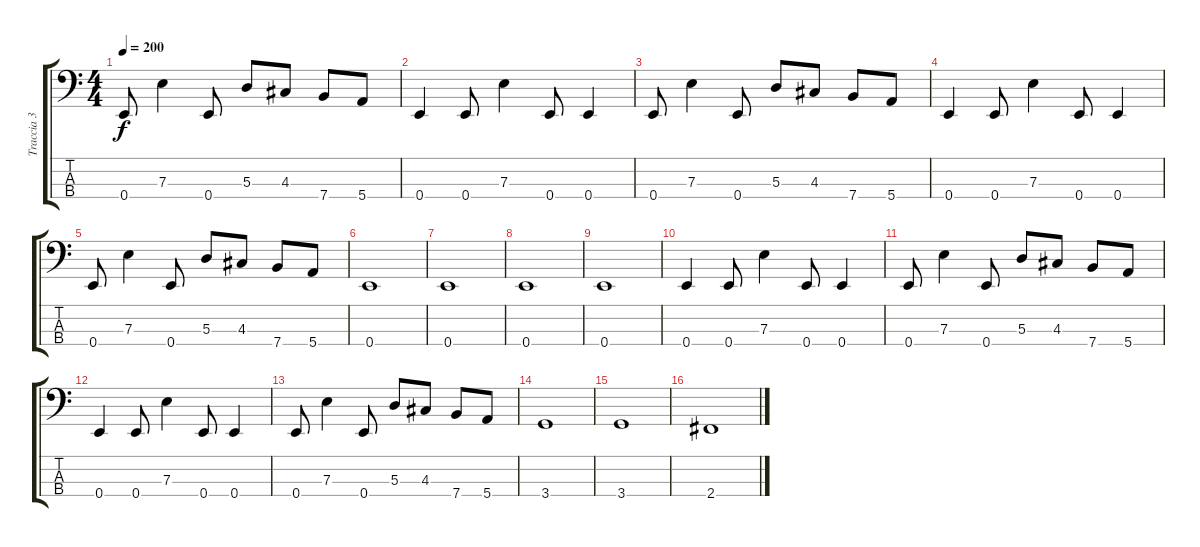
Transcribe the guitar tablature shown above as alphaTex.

\track ("Traccia 3" "Traccia 3") {instrument electricbassfinger}
\staff {score tabs}
\tuning (G2 D2 A1 E1) {hide}
\ts (4 4)
\tempo 200
\clef f4
\ks c
0.4.8{dy f} 7.3.4 0.4.8 5.3.8 4.3.8 7.4.8 5.4.8 |
0.4.4 0.4.8 7.3.4 0.4.8 0.4.4 |
0.4.8 7.3.4 0.4.8 5.3.8 4.3.8 7.4.8 5.4.8 |
0.4.4 0.4.8 7.3.4 0.4.8 0.4.4 |
0.4.8 7.3.4 0.4.8 5.3.8 4.3.8 7.4.8 5.4.8 |
0.4.1 |
0.4.1 |
0.4.1 |
0.4.1 |
0.4.4 0.4.8 7.3.4 0.4.8 0.4.4 |
0.4.8 7.3.4 0.4.8 5.3.8 4.3.8 7.4.8 5.4.8 |
0.4.4 0.4.8 7.3.4 0.4.8 0.4.4 |
0.4.8 7.3.4 0.4.8 5.3.8 4.3.8 7.4.8 5.4.8 |
3.4.1 |
3.4.1 |
2.4.1
